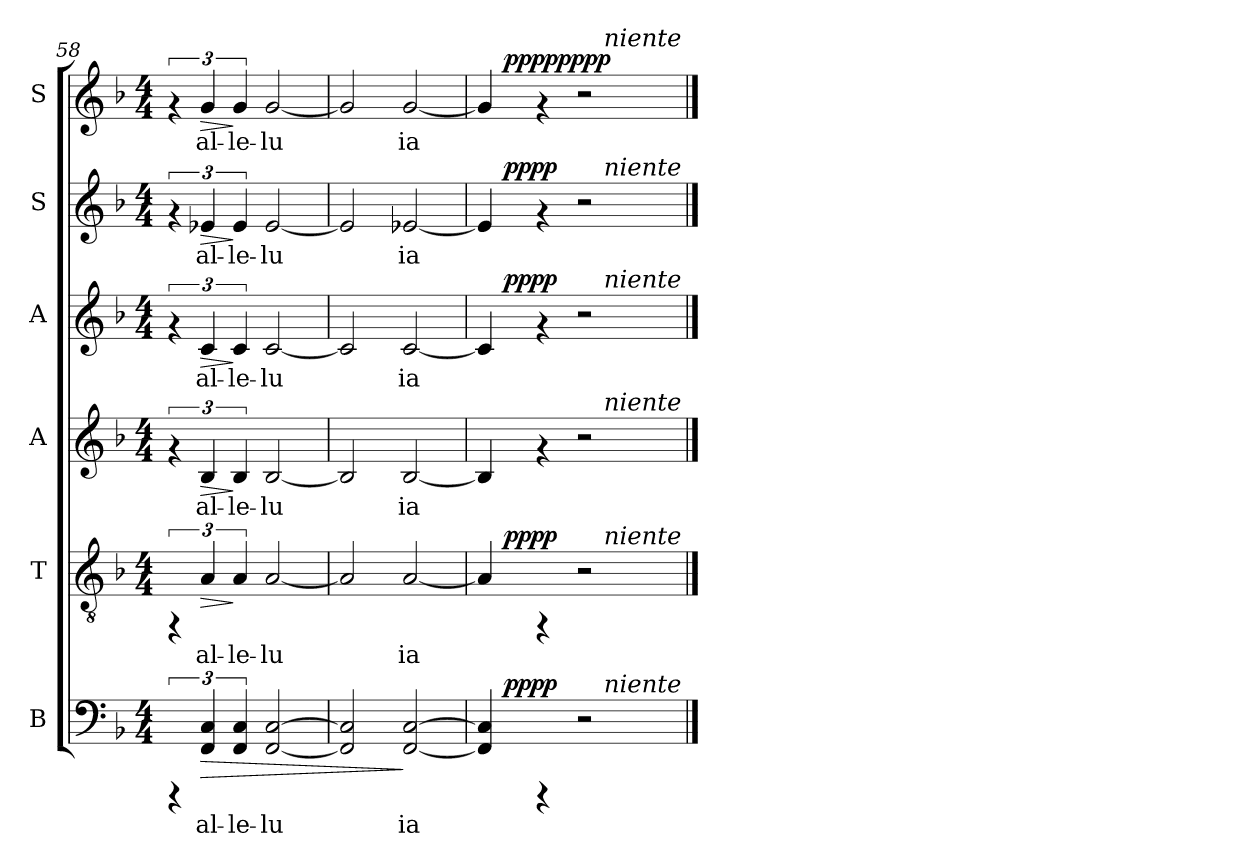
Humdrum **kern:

**kern	**text	**dynam	**kern	**text	**dynam	**kern	**text	**dynam	**kern	**text	**dynam	**kern	**text	**dynam	**kern	**text	**dynam
*part6	*part6	*part6	*part5	*part5	*part5	*part4	*part4	*part4	*part3	*part3	*part3	*part2	*part2	*part2	*part1	*part1	*part1
*staff6	*staff6	*staff6	*staff5	*staff5	*staff5	*staff4	*staff4	*staff4	*staff3	*staff3	*staff3	*staff2	*staff2	*staff2	*staff1	*staff1	*staff1
*I"B	*	*	*I"T	*	*	*I"A	*	*	*I"A	*	*	*I"S	*	*	*I"S	*	*
*I'B	*	*	*I'T	*	*	*I'A	*	*	*I'A	*	*	*I'S	*	*	*I'S	*	*
*clefF4	*	*	*clefGv2	*	*	*clefG2	*	*	*clefG2	*	*	*clefG2	*	*	*clefG2	*	*
*k[b-]	*	*	*k[b-]	*	*	*k[b-]	*	*	*k[b-]	*	*	*k[b-]	*	*	*k[b-]	*	*
*F:	*	*	*F:	*	*	*F:	*	*	*F:	*	*	*F:	*	*	*F:	*	*
*M4/4	*	*	*M4/4	*	*	*M4/4	*	*	*M4/4	*	*	*M4/4	*	*	*M4/4	*	*
=58	=58	=58	=58	=58	=58	=58	=58	=58	=58	=58	=58	=58	=58	=58	=58	=58	=58
6rCCC	.	.	6rFF	.	.	6rf	.	.	6rf	.	.	6rf	.	.	6rf	.	.
!	!LO:LY:b:cj	!LO:HP:b	!	!LO:LY:b:cj	!LO:HP:b	!	!LO:LY:b:cj	!LO:HP:b	!	!LO:LY:b:cj	!LO:HP:b	!	!LO:LY:b:cj	!LO:HP:b	!	!LO:LY:b:cj	!LO:HP:b
6C/ 6FF/	al-	>	6A/	al-	>	6B-/	al-	>	6c/	al-	>	6e-X/	al-	>	6g/	al-	>
!	!LO:LY:b:cj	!	!	!LO:LY:b:cj	!	!	!LO:LY:b:cj	!	!	!LO:LY:b:cj	!	!	!LO:LY:b:cj	!	!	!LO:LY:b:cj	!
6C/ 6FF/	-le-	.	6A/	-le-	]	6B-/	-le-	]	6c/	-le-	]	6e-/	-le-	]	6g/	-le-	]
!	!LO:LY:b:cj	!	!	!LO:LY:b:cj	!	!	!LO:LY:b:cj	!	!	!LO:LY:b:cj	!	!	!LO:LY:b:cj	!	!	!LO:LY:b:cj	!
[>2C/ [<2FF/	-lu-	.	[<2A/	-lu-	.	[<2B-/	-lu-	.	[<2c/	-lu-	.	[<2e-/	-lu-	.	[<2g/	-lu-	.
=59	=59	=59	=59	=59	=59	=59	=59	=59	=59	=59	=59	=59	=59	=59	=59	=59	=59
!	!LO:LY:b:cj	!	!	!LO:LY:b:cj	!	!	!LO:LY:b:cj	!	!	!LO:LY:b:cj	!	!	!LO:LY:b:cj	!	!	!LO:LY:b:cj	!
2C/] 2FF/]	--	.	2A/]	--	.	2B-/]	--	.	2c/]	--	.	2e-/]	--	.	2g/]	--	.
!	!LO:LY:b:cj	!	!	!LO:LY:b:cj	!	!	!LO:LY:b:cj	!	!	!LO:LY:b:cj	!	!	!LO:LY:b:cj	!	!	!LO:LY:b:cj	!
[>2C/ [<2FF/	-ia	]	[<2A/	-ia	.	[<2B-/	-ia	.	[<2c/	-ia	.	[<2e-X/	-ia	.	[<2g/	-ia	.
=60	=60	=60	=60	=60	=60	=60	=60	=60	=60	=60	=60	=60	=60	=60	=60	=60	=60
!	!LO:LY:b:cj	!	!	!LO:LY:b:cj	!	!	!LO:LY:b:cj	!	!	!LO:LY:b:cj	!	!	!LO:LY:b:cj	!	!	!LO:LY:b:cj	!
*^	*	*	*^	*	*	*^	*	*	*^	*	*	*^	*	*	*^	*	*
4C/] 4FF/]	16ryy	.	.	4A/]	16ryy	.	.	4B-/]	2ryy	.	.	4c/]	16ryy	.	.	4e-/]	16ryy	.	.	4g/]	16ryy	.	.
.	64ryy	.	.	.	64ryy	.	.	.	.	.	.	.	64ryy	.	.	.	64ryy	.	.	.	64ryy	.	.
!	!	!	!LO:DY:a	!	!	!	!LO:DY:a	!	!	!	!	!	!	!	!LO:DY:b	!	!	!	!LO:DY:b	!	!	!	!LO:DY:a
!	!	!	!	!	!	!	!	!	!	!	!	!	!	!	!	!	!	!	!	!	!	!	!LO:DY:n=1:b
.	2ryy	.	pppp	.	2ryy	.	pppp	.	.	.	.	.	2ryy	.	pppp	.	2ryy	.	pppp	.	2ryy	.	pppp pppp
4rCCC	.	.	.	4rFF	.	.	.	4rf	.	.	.	4rf	.	.	.	4rf	.	.	.	4rf	.	.	.
2r	.	.	.	2r	.	.	.	2r	16ryy	.	.	2r	.	.	.	2r	.	.	.	2r	.	.	.
.	.	.	.	.	.	.	.	.	64ryy	.	.	.	.	.	.	.	.	.	.	.	.	.	.
!	!	!	!	!	!	!	!	!	!	!	!	!	!	!	!	!	!	!	!	!	!LO:TX:a:i:t=niente	!	!
!	!	!	!	!	!	!	!	!	!	!	!	!	!	!	!	!	!LO:TX:a:i:t=niente	!	!	!	!	!	!
!	!	!	!	!	!	!	!	!	!	!	!	!	!LO:TX:a:i:t=niente	!	!	!	!	!	!	!	!	!	!
!	!	!	!	!	!	!	!	!	!LO:TX:a:i:t=niente	!	!	!	!	!	!	!	!	!	!	!	!	!	!
!	!	!	!	!	!LO:TX:a:i:t=niente	!	!	!	!	!	!	!	!	!	!	!	!	!	!	!	!	!	!
!	!LO:TX:a:i:t=niente	!	!	!	!	!	!	!	!	!	!	!	!	!	!	!	!	!	!	!	!	!	!
.	4ryy	.	.	.	4ryy	.	.	.	4ryy	.	.	.	4ryy	.	.	.	4ryy	.	.	.	4ryy	.	.
.	8ryy	.	.	.	8ryy	.	.	.	8ryy	.	.	.	8ryy	.	.	.	8ryy	.	.	.	8ryy	.	.
.	32.ryy	.	.	.	32.ryy	.	.	.	32.ryy	.	.	.	32.ryy	.	.	.	32.ryy	.	.	.	32.ryy	.	.
*v	*v	*	*	*	*	*	*	*v	*v	*	*	*v	*v	*	*	*v	*v	*	*	*v	*v	*	*
*	*	*	*v	*v	*	*	*	*	*	*	*	*	*	*	*	*	*	*
==	==	==	==	==	==	==	==	==	==	==	==	==	==	==	==	==	==
*-	*-	*-	*-	*-	*-	*-	*-	*-	*-	*-	*-	*-	*-	*-	*-	*-	*-
